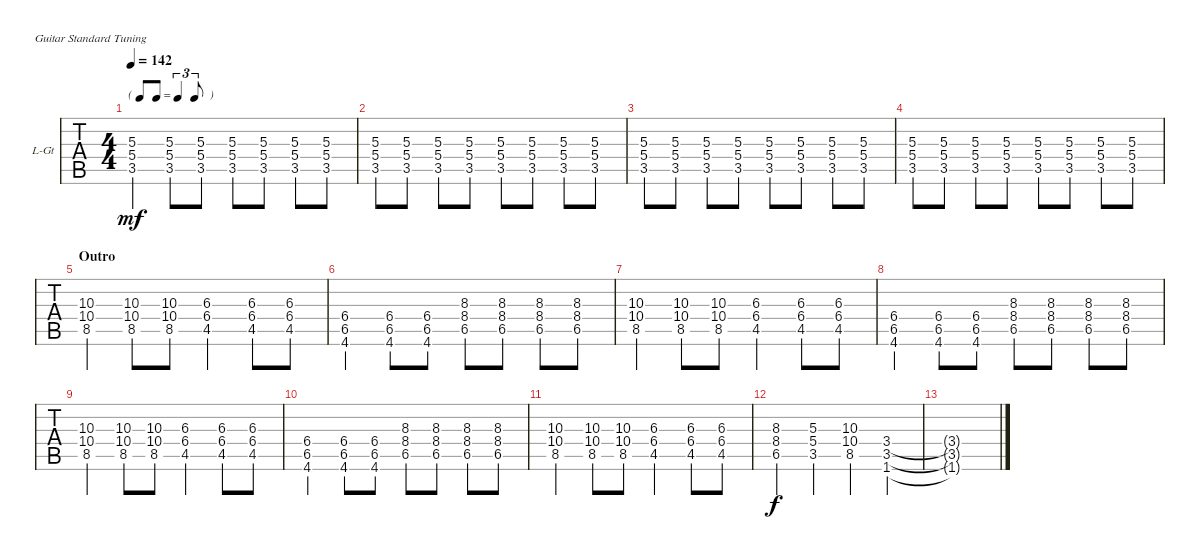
\defaultSystemsLayout 4
\bracketExtendMode groupsimilarinstruments
\firstSystemTrackNameOrientation horizontal
\otherSystemsTrackNameOrientation horizontal
\track ("Lead Guitar (Billi Joe)" "L-Gt") {instrument distortionguitar}
\staff {tabs}
\tuning (E4 B3 G3 D3 A2 E2)
\ts (4 4)
\tf triplet8th
\tempo 142
\clef g2
\ks c
(5.4 5.3 3.5).4{dy mf} (5.4 5.3 3.5).8 (5.4 5.3 3.5).8 (5.4 5.3 3.5).8 (5.4 5.3 3.5).8 (5.4 5.3 3.5).8 (5.4 5.3 3.5).8 |
(5.4 5.3 3.5).8 (5.4 5.3 3.5).8 (5.4 5.3 3.5).8 (5.4 5.3 3.5).8 (5.4 5.3 3.5).8 (5.4 5.3 3.5).8 (5.4 5.3 3.5).8 (5.4 5.3 3.5).8 |
(5.4 5.3 3.5).8 (5.4 5.3 3.5).8 (5.4 5.3 3.5).8 (5.4 5.3 3.5).8 (5.4 5.3 3.5).8 (5.4 5.3 3.5).8 (5.4 5.3 3.5).8 (5.4 5.3 3.5).8 |
(5.4 5.3 3.5).8 (5.4 5.3 3.5).8 (5.4 5.3 3.5).8 (5.4 5.3 3.5).8 (5.4 5.3 3.5).8 (5.4 5.3 3.5).8 (5.4 5.3 3.5).8 (5.4 5.3 3.5).8 |
\section ("" "Outro")
(10.4 10.3 8.5).4 (10.4 10.3 8.5).8 (10.4 10.3 8.5).8 (6.4 6.3 4.5).4 (6.4 6.3 4.5).8 (6.4 6.3 4.5).8 |
(6.4 4.6 6.5).4 (6.4 6.5 4.6).8 (6.4 6.5 4.6).8 (8.4 8.3 6.5).8 (8.4 8.3 6.5).8 (8.4 8.3 6.5).8 (8.4 8.3 6.5).8 |
(10.4 10.3 8.5).4 (10.4 10.3 8.5).8 (10.4 10.3 8.5).8 (6.4 6.3 4.5).4 (6.4 6.3 4.5).8 (6.4 6.3 4.5).8 |
(6.4 4.6 6.5).4 (6.4 6.5 4.6).8 (6.4 6.5 4.6).8 (8.4 8.3 6.5).8 (8.4 8.3 6.5).8 (8.4 8.3 6.5).8 (8.4 8.3 6.5).8 |
(10.4 10.3 8.5).4 (10.4 10.3 8.5).8 (10.4 10.3 8.5).8 (6.4 6.3 4.5).4 (6.4 6.3 4.5).8 (6.4 6.3 4.5).8 |
(6.4 4.6 6.5).4 (6.4 6.5 4.6).8 (6.4 6.5 4.6).8 (8.4 8.3 6.5).8 (8.4 8.3 6.5).8 (8.4 8.3 6.5).8 (8.4 8.3 6.5).8 |
(10.4 10.3 8.5).4 (10.4 10.3 8.5).8 (10.4 10.3 8.5).8 (6.4 6.3 4.5).4 (6.4 6.3 4.5).8 (6.4 6.3 4.5).8 |
(6.5 8.4 8.3).4{dy f} (3.5 5.3 5.4).4 (8.5 10.4 10.3).4 (3.5 1.6 3.4).4 |
(3.5{t} 1.6{t} 3.4{t}).1
